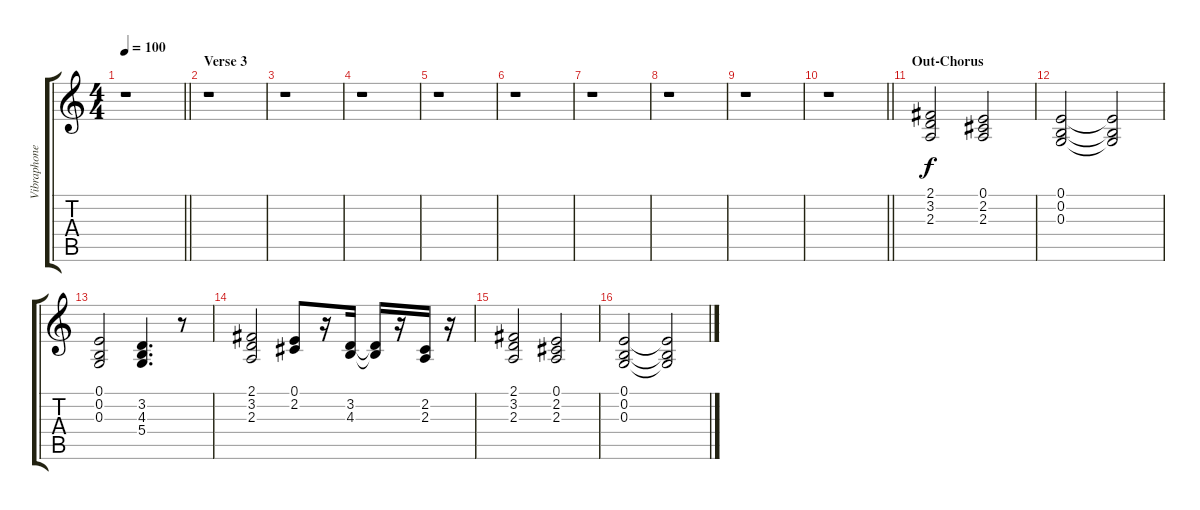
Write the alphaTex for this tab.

\track ("Vibraphone" "Vibraphone") {instrument vibraphone}
\staff {score tabs}
\tuning (E4 B3 G3 D3 A2 E2) {hide}
\ts (4 4)
\tempo 100
\clef g2
\barLineRight lightlight
\ks c
r.1{dy f} |
\section ("" "Verse 3")
r.1 |
r.1 |
r.1 |
r.1 |
r.1 |
r.1 |
r.1 |
r.1 |
\barLineRight lightlight
r.1 |
\section ("" "Out-Chorus")
(2.1 3.2 2.3).2 (0.1 2.2 2.3).2 |
(0.1 0.2 0.3).2 (0.1{t} 0.2{t} 0.3{t}).2 |
(0.1 0.2 0.3).2 (3.2 4.3 5.4).4{d} r.8 |
(2.1 3.2 2.3).2 (0.1 2.2).8 r.16 (3.2 4.3).16 (3.2{t} 4.3{t}).16 r.16 (2.2 2.3).16 r.16 |
(2.1 3.2 2.3).2 (0.1 2.2 2.3).2 |
(0.1 0.2 0.3).2 (0.1{t} 0.2{t} 0.3{t}).2
